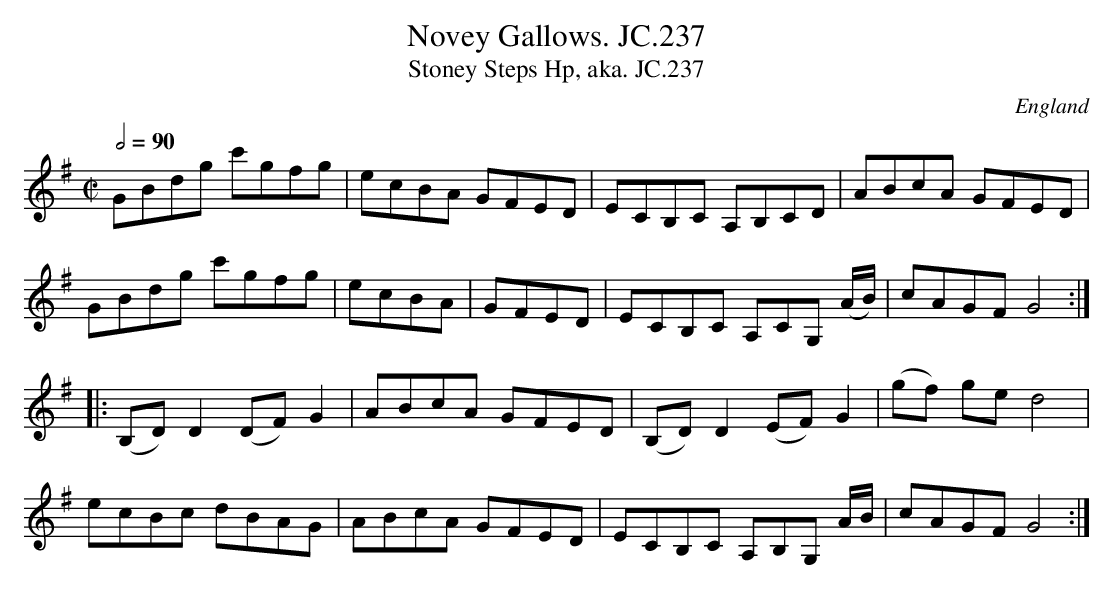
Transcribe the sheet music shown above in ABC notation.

X:1
T:Novey Gallows. JC.237
T:Stoney Steps Hp, aka. JC.237
O:England
M:C|
L:1/8
Q:2/4=90
K:G major
GBdg c'gfg|\
ecBA GFED|ECB,C A,B,CD|ABcA GFED|!
GBdg c'gfg|ecBA| GFED|ECB,C A,CG, (A/B/ )|cAGFG4:||:!
(B,D)D2(DF)G2|ABcA GFED|(B,D)D2(EF)G2|(gf) ged4|!
ecBc dBAG|ABcA GFED|ECB,C A,B,G, A/B/|cAGFG4:|
